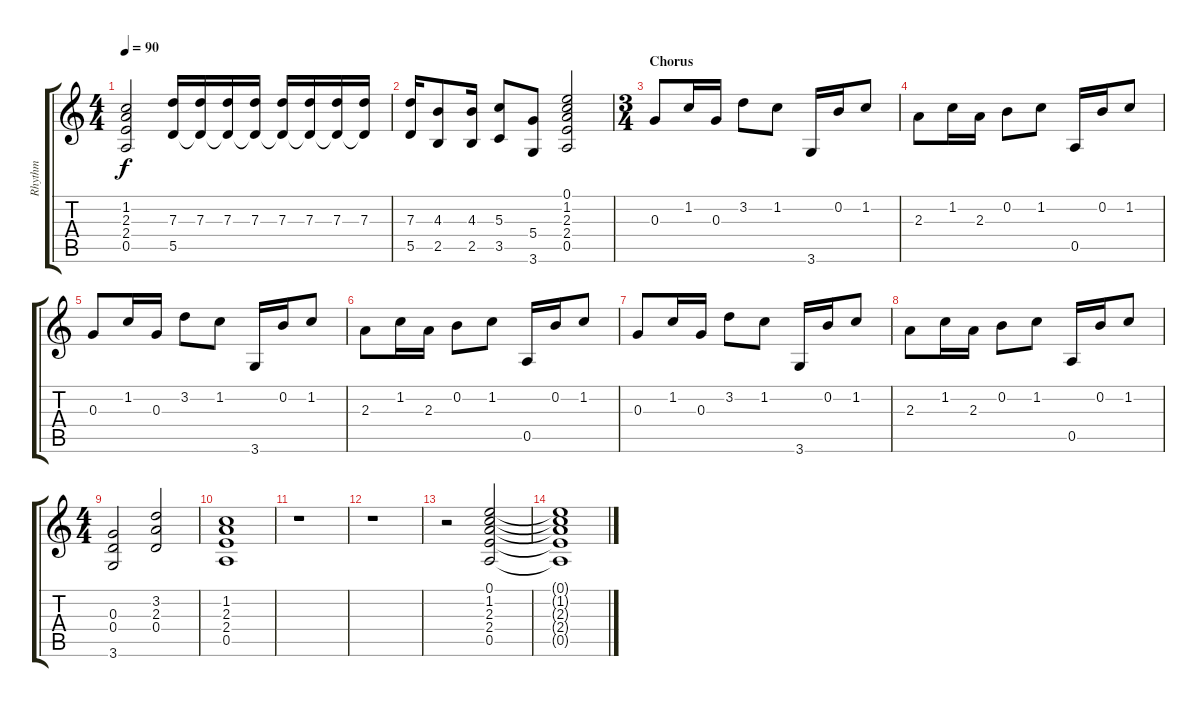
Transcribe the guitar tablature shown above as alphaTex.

\track ("Rhythm" "Rhythm") {instrument acousticguitarnylon}
\staff {score tabs}
\tuning (E4 B3 G3 D3 A2 E2) {hide}
\ts (4 4)
\tempo 90
\clef g2
\ks c
(1.2{t} 2.3{t} 2.4{t} 0.5{t}).2{dy f} (7.3 5.5).16 (7.3 5.5{t}).16 (7.3 5.5{t}).16 (7.3 5.5{t}).16 (7.3 5.5{t}).16 (7.3 5.5{t}).16 (7.3 5.5{t}).16 (7.3 5.5{t}).16 |
(7.3 5.5).16 (4.3 2.5).8 (4.3 2.5).16 (5.3 3.5).8 (5.4 3.6).8 (0.1 1.2 2.3 2.4 0.5).2 |
\ts (3 4)
\section ("" "Chorus")
0.3.8 1.2.16 0.3.16 3.2.8 1.2.8 3.6.16 0.2.16 1.2.8 |
2.3.8 1.2.16 2.3.16 0.2.8 1.2.8 0.5.16 0.2.16 1.2.8 |
0.3.8 1.2.16 0.3.16 3.2.8 1.2.8 3.6.16 0.2.16 1.2.8 |
2.3.8 1.2.16 2.3.16 0.2.8 1.2.8 0.5.16 0.2.16 1.2.8 |
0.3.8 1.2.16 0.3.16 3.2.8 1.2.8 3.6.16 0.2.16 1.2.8 |
2.3.8 1.2.16 2.3.16 0.2.8 1.2.8 0.5.16 0.2.16 1.2.8 |
\ts (4 4)
(0.3 0.4 3.6).2 (3.2 2.3 0.4).2 |
(1.2 2.3 2.4 0.5).1 |
r.1 |
r.1 |
r.2 (0.1 1.2 2.3 2.4 0.5).2 |
(0.1{t} 1.2{t} 2.3{t} 2.4{t} 0.5{t}).1
